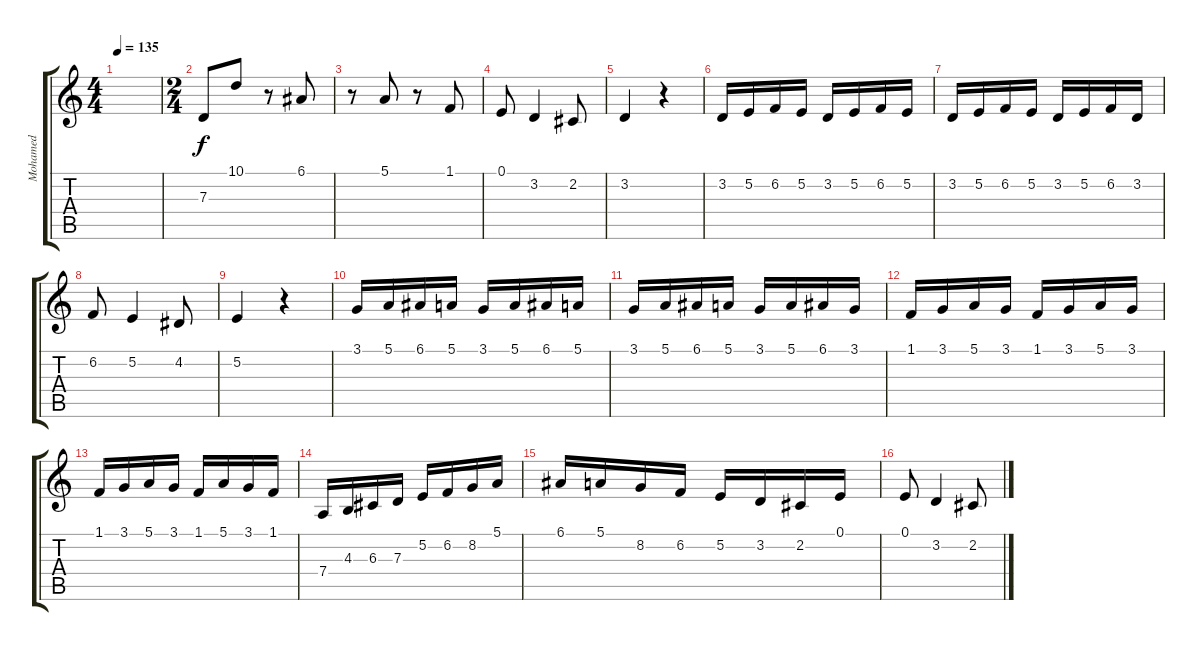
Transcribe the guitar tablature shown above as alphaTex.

\track ("Mohamed" "Mohamed") {instrument violin}
\staff {score tabs}
\tuning (E4 B3 G3 D3 A2 E2) {hide}
\ts (4 4)
\tempo 135
\clef g2
\ks c
|
\ts (2 4)
7.3.8 10.1.8 r.8 6.1.8 |
r.8 5.1.8 r.8 1.1.8 |
0.1.8 3.2.4 2.2.8 |
3.2.4 r.4 |
3.2.16 5.2.16 6.2.16 5.2.16 3.2.16 5.2.16 6.2.16 5.2.16 |
3.2.16 5.2.16 6.2.16 5.2.16 3.2.16 5.2.16 6.2.16 3.2.16 |
6.2.8 5.2.4 4.2.8 |
5.2.4 r.4 |
3.1.16 5.1.16 6.1.16 5.1.16 3.1.16 5.1.16 6.1.16 5.1.16 |
3.1.16 5.1.16 6.1.16 5.1.16 3.1.16 5.1.16 6.1.16 3.1.16 |
1.1.16 3.1.16 5.1.16 3.1.16 1.1.16 3.1.16 5.1.16 3.1.16 |
1.1.16 3.1.16 5.1.16 3.1.16 1.1.16 5.1.16 3.1.16 1.1.16 |
7.4.16 4.3.16 6.3.16 7.3.16 5.2.16 6.2.16 8.2.16 5.1.16 |
6.1.16 5.1.16 8.2.16 6.2.16 5.2.16 3.2.16 2.2.16 0.1.16 |
0.1.8 3.2.4 2.2.8
